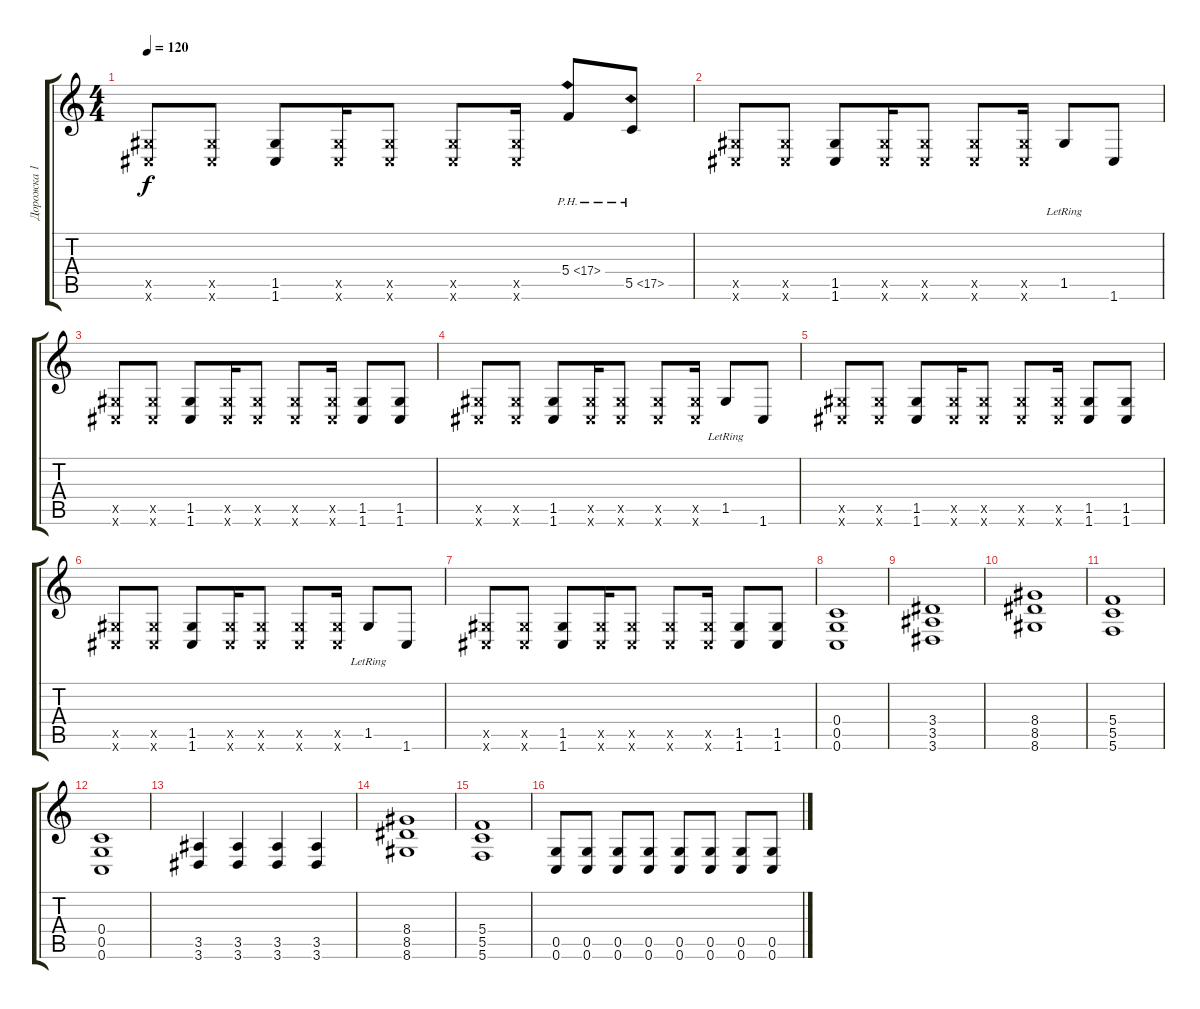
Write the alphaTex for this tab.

\track ("Дорожка 1" "Дорожка 1") {instrument overdrivenguitar}
\staff {score tabs}
\tuning (D4 A3 F3 C3 G2 C2) {hide}
\ts (4 4)
\tempo 120
\clef g2
\ks c
(1.5{x} 1.6{x}).8{dy f} (1.5{x} 1.6{x}).8 (1.5 1.6).8 (1.5{x} 1.6{x}).16 (1.5{x} 1.6{x}).8 (1.5{x} 1.6{x}).8 (1.5{x} 1.6{x}).16 5.4{ph 12}.8 5.5{ph 12}.8 |
(1.5{x} 1.6{x}).8 (1.5{x} 1.6{x}).8 (1.5 1.6).8 (1.5{x} 1.6{x}).16 (1.5{x} 1.6{x}).8 (1.5{x} 1.6{x}).8 (1.5{x} 1.6{x}).16 1.5{lr}.8 1.6.8 |
(1.5{x} 1.6{x}).8 (1.5{x} 1.6{x}).8 (1.5 1.6).8 (1.5{x} 1.6{x}).16 (1.5{x} 1.6{x}).8 (1.5{x} 1.6{x}).8 (1.5{x} 1.6{x}).16 (1.5 1.6).8 (1.5 1.6).8 |
(1.5{x} 1.6{x}).8 (1.5{x} 1.6{x}).8 (1.5 1.6).8 (1.5{x} 1.6{x}).16 (1.5{x} 1.6{x}).8 (1.5{x} 1.6{x}).8 (1.5{x} 1.6{x}).16 1.5{lr}.8 1.6.8 |
(1.5{x} 1.6{x}).8 (1.5{x} 1.6{x}).8 (1.5 1.6).8 (1.5{x} 1.6{x}).16 (1.5{x} 1.6{x}).8 (1.5{x} 1.6{x}).8 (1.5{x} 1.6{x}).16 (1.5 1.6).8 (1.5 1.6).8 |
(1.5{x} 1.6{x}).8 (1.5{x} 1.6{x}).8 (1.5 1.6).8 (1.5{x} 1.6{x}).16 (1.5{x} 1.6{x}).8 (1.5{x} 1.6{x}).8 (1.5{x} 1.6{x}).16 1.5{lr}.8 1.6.8 |
(1.5{x} 1.6{x}).8 (1.5{x} 1.6{x}).8 (1.5 1.6).8 (1.5{x} 1.6{x}).16 (1.5{x} 1.6{x}).8 (1.5{x} 1.6{x}).8 (1.5{x} 1.6{x}).16 (1.5 1.6).8 (1.5 1.6).8 |
(0.4 0.5 0.6).1 |
(3.4 3.5 3.6).1 |
(8.4 8.5 8.6).1 |
(5.4 5.5 5.6).1 |
(0.4 0.5 0.6).1 |
(3.5 3.6).4 (3.5 3.6).4 (3.5 3.6).4 (3.5 3.6).4 |
(8.4 8.5 8.6).1 |
(5.4 5.5 5.6).1 |
(0.5 0.6).8 (0.5 0.6).8 (0.5 0.6).8 (0.5 0.6).8 (0.5 0.6).8 (0.5 0.6).8 (0.5 0.6).8 (0.5 0.6).8
